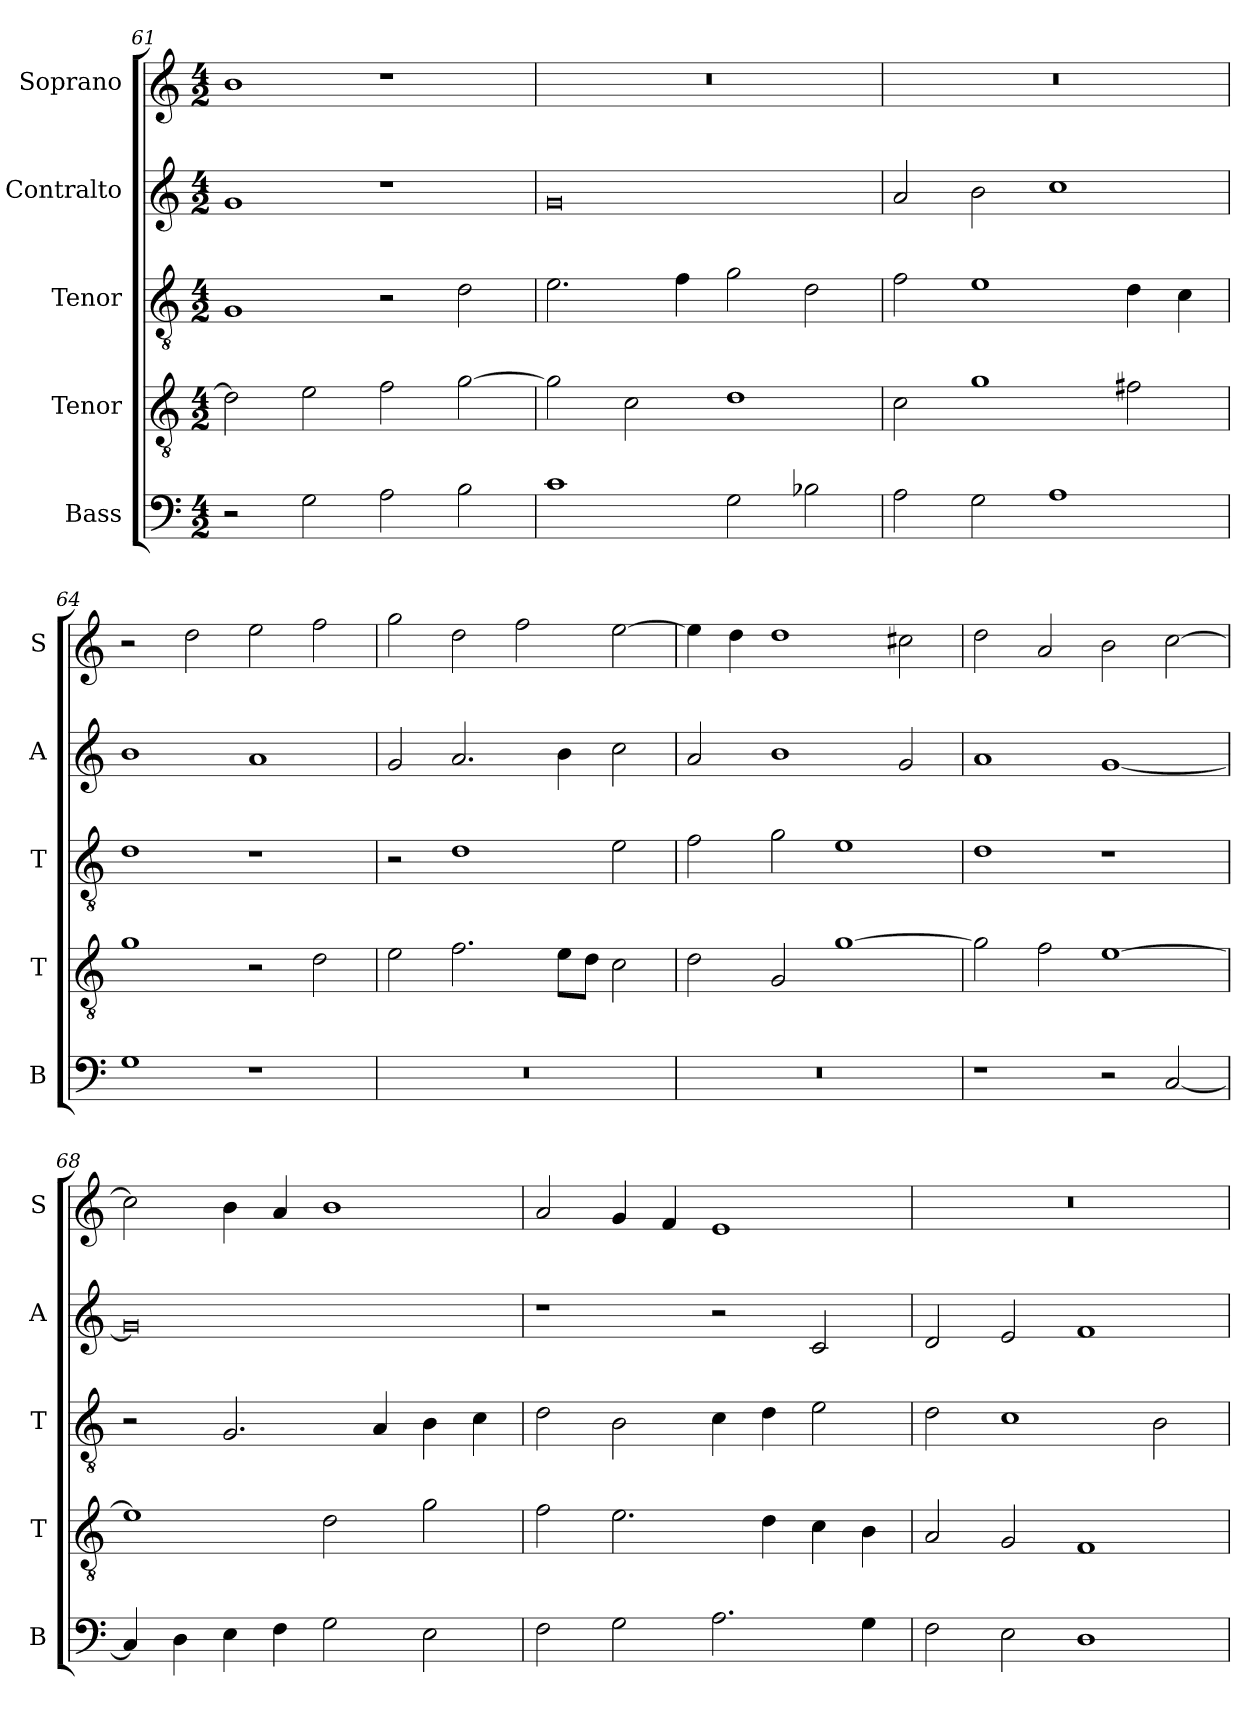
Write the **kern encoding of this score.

**kern	**kern	**kern	**kern	**kern
*part5	*part4	*part3	*part2	*part1
*staff5	*staff4	*staff3	*staff2	*staff1
*I"Bass	*I"Tenor	*I"Tenor	*I"Contralto	*I"Soprano
*I'B	*I'T	*I'T	*I'A	*I'S
*clefF4	*clefGv2	*clefGv2	*clefG2	*clefG2
*k[]	*k[]	*k[]	*k[]	*k[]
*G:mix	*G:mix	*G:mix	*G:mix	*G:mix
*M4/2	*M4/2	*M4/2	*M4/2	*M4/2
=61	=61	=61	=61	=61
2r	2d]	1G	1g	1b
2G	2e	.	.	.
2A	2f	2r	1r	1r
2B	[2g	2d	.	.
=62	=62	=62	=62	=62
1c	2g]	2.e	0g	0r
.	2c	.	.	.
.	.	4f	.	.
2G	1d	2g	.	.
2B-X	.	2d	.	.
=63	=63	=63	=63	=63
2A	2c	2f	2a	0r
2G	1g	1e	2b	.
1A	.	.	1cc	.
.	2f#X	4d	.	.
.	.	4c	.	.
=64	=64	=64	=64	=64
1G	1g	1d	1b	2r
.	.	.	.	2dd
1r	2r	1r	1a	2ee
.	2d	.	.	2ff
=65	=65	=65	=65	=65
0r	2e	2r	2g	2gg
.	2.f	1d	2.a	2dd
.	.	.	.	2ff
.	8e\L	.	4b	.
.	8d\J	.	.	.
.	2c	2e	2cc	[2ee
=66	=66	=66	=66	=66
0r	2d	2f	2a	4ee]
.	.	.	.	4dd
.	2G	2g	1b	1dd
.	[1g	1e	.	.
.	.	.	2g	2cc#X
=67	=67	=67	=67	=67
1r	2g]	1d	1a	2dd
.	2f	.	.	2a
2r	[1e	1r	[1g	2b
[2C	.	.	.	[2cc
=68	=68	=68	=68	=68
4C]	1e]	2r	0g]	2cc]
4D	.	.	.	.
4E	.	2.G	.	4b
4F	.	.	.	4a
2G	2d	.	.	1b
.	.	4A	.	.
2E	2g	4B	.	.
.	.	4c	.	.
=69	=69	=69	=69	=69
2F	2f	2d	1r	2a
2G	2.e	2B	.	4g
.	.	.	.	4f
2.A	.	4c	2r	1e
.	4d	4d	.	.
.	4c	2e	2c	.
4G	4B	.	.	.
=70	=70	=70	=70	=70
2F	2A	2d	2d	0r
2E	2G	1c	2e	.
1D	1F	.	1f	.
.	.	2B	.	.
=	=	=	=	=
*-	*-	*-	*-	*-
